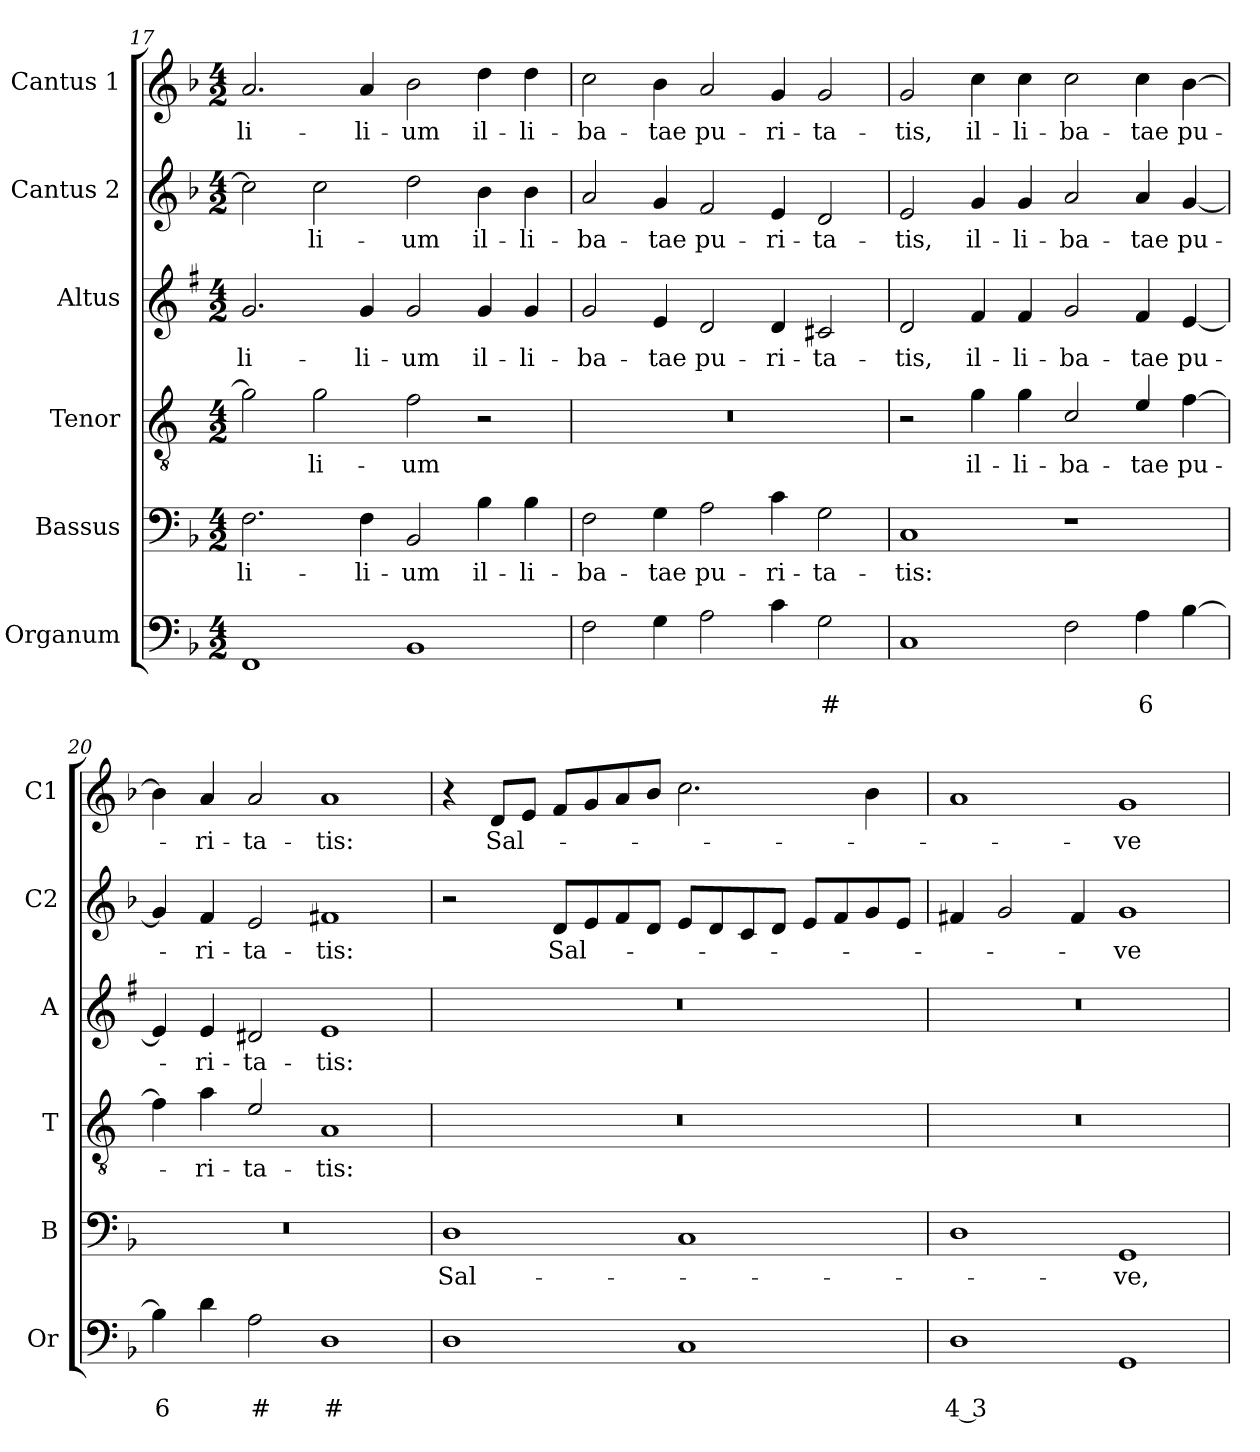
**kern	**text	**text	**kern	**text	**kern	**text	**kern	**text	**kern	**text	**kern	**text
*part6	*part6	*part6	*part5	*part5	*part4	*part4	*part3	*part3	*part2	*part2	*part1	*part1
*staff6	*staff6	*staff6	*staff5	*staff5	*staff4	*staff4	*staff3	*staff3	*staff2	*staff2	*staff1	*staff1
*I"Organum	*	*	*I"Bassus	*	*I"Tenor	*	*I"Altus	*	*I"Cantus 2	*	*I"Cantus 1	*
*I'Or	*	*	*I'B	*	*I'T	*	*I'A	*	*I'C2	*	*I'C1	*
*clefF4	*	*	*clefF4	*	*clefGv2	*	*clefG2	*	*clefG2	*	*clefG2	*
*	*	*	*	*	*ITrd4c7	*	*ITrd1c2	*	*	*	*	*
*k[b-]	*	*	*k[b-]	*	*k[b-]	*	*k[b-]	*	*k[b-]	*	*k[b-]	*
*F:	*	*	*F:	*	*F:	*	*F:	*	*F:	*	*F:	*
*M4/2	*	*	*M4/2	*	*M4/2	*	*M4/2	*	*M4/2	*	*M4/2	*
=17	=17	=17	=17	=17	=17	=17	=17	=17	=17	=17	=17	=17
!	!	!	!	!LO:LY:b	!	!	!	!LO:LY:b	!	!	!	!LO:LY:b
1FF	.	.	2.F\	li-	2c\]	.	2.f/	li-	2cc\]	.	2.a/	li-
!	!	!	!	!	!	!LO:LY:b	!	!	!	!LO:LY:b	!	!
.	.	.	.	.	2c\	-li-	.	.	2cc\	-li-	.	.
!	!	!	!	!LO:LY:b	!	!	!	!LO:LY:b	!	!	!	!LO:LY:b
.	.	.	4F\	-li-	.	.	4f/	-li-	.	.	4a/	-li-
!	!	!	!	!LO:LY:b	!	!LO:LY:b	!	!LO:LY:b	!	!LO:LY:b	!	!LO:LY:b
1BB-	.	.	2BB-/	-um	2B-\	-um	2f/	-um	2dd\	-um	2b-\	-um
!	!	!	!	!LO:LY:b	!	!	!	!LO:LY:b	!	!LO:LY:b	!	!LO:LY:b
.	.	.	4B-\	il-	2r	.	4f/	il-	4b-\	il-	4dd\	il-
!	!	!	!	!LO:LY:b	!	!	!	!LO:LY:b	!	!LO:LY:b	!	!LO:LY:b
.	.	.	4B-\	-li-	.	.	4f/	-li-	4b-\	-li-	4dd\	-li-
=18	=18	=18	=18	=18	=18	=18	=18	=18	=18	=18	=18	=18
!	!	!	!	!LO:LY:b	!	!	!	!LO:LY:b	!	!LO:LY:b	!	!LO:LY:b
2F\	.	.	2F\	-ba-	0r	.	2f/	-ba-	2a/	-ba-	2cc\	-ba-
!	!	!	!	!LO:LY:b	!	!	!	!LO:LY:b	!	!LO:LY:b	!	!LO:LY:b
4G\	.	.	4G\	-tae	.	.	4d/	-tae	4g/	-tae	4b-\	-tae
!	!	!	!	!LO:LY:b	!	!	!	!LO:LY:b	!	!LO:LY:b	!	!LO:LY:b
2A\	.	.	2A\	pu-	.	.	2c/	pu-	2f/	pu-	2a/	pu-
!	!	!	!	!LO:LY:b	!	!	!	!LO:LY:b	!	!LO:LY:b	!	!LO:LY:b
4c\	.	.	4c\	-ri-	.	.	4c/	-ri-	4e/	-ri-	4g/	-ri-
!	!	!LO:LY:b	!	!LO:LY:b	!	!	!	!LO:LY:b	!	!LO:LY:b	!	!LO:LY:b
2G\	.	#	2G\	-ta-	.	.	2Bn/	-ta-	2d/	-ta-	2g/	-ta-
=19	=19	=19	=19	=19	=19	=19	=19	=19	=19	=19	=19	=19
!	!	!	!	!LO:LY:b	!	!	!	!LO:LY:b	!	!LO:LY:b	!	!LO:LY:b
1C	.	.	1C	-tis:	2r	.	2c/	-tis,	2e/	-tis,	2g/	-tis,
!	!	!	!	!	!	!LO:LY:b	!	!LO:LY:b	!	!LO:LY:b	!	!LO:LY:b
.	.	.	.	.	4c\	il-	4e/	il-	4g/	il-	4cc\	il-
!	!	!	!	!	!	!LO:LY:b	!	!LO:LY:b	!	!LO:LY:b	!	!LO:LY:b
.	.	.	.	.	4c\	-li-	4e/	-li-	4g/	-li-	4cc\	-li-
!	!	!	!	!	!	!LO:LY:b	!	!LO:LY:b	!	!LO:LY:b	!	!LO:LY:b
2F\	.	.	1r	.	2F/	-ba-	2f/	-ba-	2a/	-ba-	2cc\	-ba-
!	!	!LO:LY:b	!	!	!	!LO:LY:b	!	!LO:LY:b	!	!LO:LY:b	!	!LO:LY:b
4A\	.	6	.	.	4A/	-tae	4e/	-tae	4a/	-tae	4cc\	-tae
!	!	!	!	!	!	!LO:LY:b	!	!LO:LY:b	!	!LO:LY:b	!	!LO:LY:b
[4B-\	.	.	.	.	[4B-\	pu-	[4d/	pu-	[4g/	pu-	[4b-\	pu-
=20	=20	=20	=20	=20	=20	=20	=20	=20	=20	=20	=20	=20
!	!	!LO:LY:b	!	!	!	!	!	!	!	!	!	!
4B-\]	.	6	0r	.	4B-\]	.	4d/]	.	4g/]	.	4b-\]	.
!	!	!	!	!	!	!LO:LY:b	!	!LO:LY:b	!	!LO:LY:b	!	!LO:LY:b
4d\	.	.	.	.	4d\	-ri-	4d/	-ri-	4f/	-ri-	4a/	-ri-
!	!	!LO:LY:b	!	!	!	!LO:LY:b	!	!LO:LY:b	!	!LO:LY:b	!	!LO:LY:b
2A\	.	#	.	.	2A/	-ta-	2c#X/	-ta-	2e/	-ta-	2a/	-ta-
!	!	!LO:LY:b	!	!	!	!LO:LY:b	!	!LO:LY:b	!	!LO:LY:b	!	!LO:LY:b
1D	.	#	.	.	1D	-tis:	1d	-tis:	1f#X	-tis:	1a	-tis:
!!LO:PB:g=z
=21	=21	=21	=21	=21	=21	=21	=21	=21	=21	=21	=21	=21
!	!	!	!	!LO:LY:b	!	!	!	!	!	!	!	!
1D	.	.	1D	Sal-	0r	.	0r	.	2r	.	4r	.
!	!	!	!	!	!	!	!	!	!	!	!	!LO:LY:b
.	.	.	.	.	.	.	.	.	.	.	8d/L	Sal-
.	.	.	.	.	.	.	.	.	.	.	8e/J	.
!	!	!	!	!	!	!	!	!	!	!LO:LY:b	!	!
.	.	.	.	.	.	.	.	.	8d/L	Sal-	8f/L	.
.	.	.	.	.	.	.	.	.	8e/	.	8g/	.
.	.	.	.	.	.	.	.	.	8f/	.	8a/	.
.	.	.	.	.	.	.	.	.	8d/J	.	8b-/J	.
1C	.	.	1C	.	.	.	.	.	8e/L	.	2.cc\	.
.	.	.	.	.	.	.	.	.	8d/	.	.	.
.	.	.	.	.	.	.	.	.	8c/	.	.	.
.	.	.	.	.	.	.	.	.	8d/J	.	.	.
.	.	.	.	.	.	.	.	.	8e/L	.	.	.
.	.	.	.	.	.	.	.	.	8f/	.	.	.
.	.	.	.	.	.	.	.	.	8g/	.	4b-\	.
.	.	.	.	.	.	.	.	.	8e/J	.	.	.
=22	=22	=22	=22	=22	=22	=22	=22	=22	=22	=22	=22	=22
!	!	!LO:LY:b	!	!	!	!	!	!	!	!	!	!
1D	.	4 3	1D	.	0r	.	0r	.	4f#X/	.	1a	.
.	.	.	.	.	.	.	.	.	2g/	.	.	.
.	.	.	.	.	.	.	.	.	4f#/	.	.	.
!	!	!	!	!LO:LY:b	!	!	!	!	!	!LO:LY:b	!	!LO:LY:b
1GG	.	.	1GG	-ve,	.	.	.	.	1g	-ve	1g	-ve
=	=	=	=	=	=	=	=	=	=	=	=	=
*-	*-	*-	*-	*-	*-	*-	*-	*-	*-	*-	*-	*-
